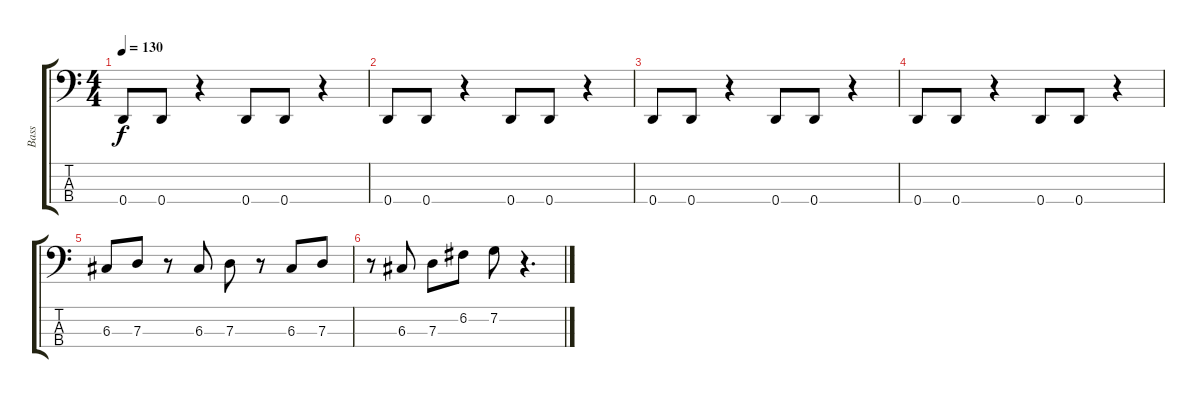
\track ("Bass" "Bass") {instrument electricbasspick}
\staff {score tabs}
\tuning (F2 C2 G1 D1) {hide}
\ts (4 4)
\tempo 130
\clef f4
\ks c
0.4.8{dy f} 0.4.8 r.4 0.4.8 0.4.8 r.4 |
0.4.8 0.4.8 r.4 0.4.8 0.4.8 r.4 |
0.4.8 0.4.8 r.4 0.4.8 0.4.8 r.4 |
0.4.8 0.4.8 r.4 0.4.8 0.4.8 r.4 |
6.3.8 7.3.8 r.8 6.3.8 7.3.8 r.8 6.3.8 7.3.8 |
r.8 6.3.8 7.3.8 6.2.8 7.2.8 r.4{d}
